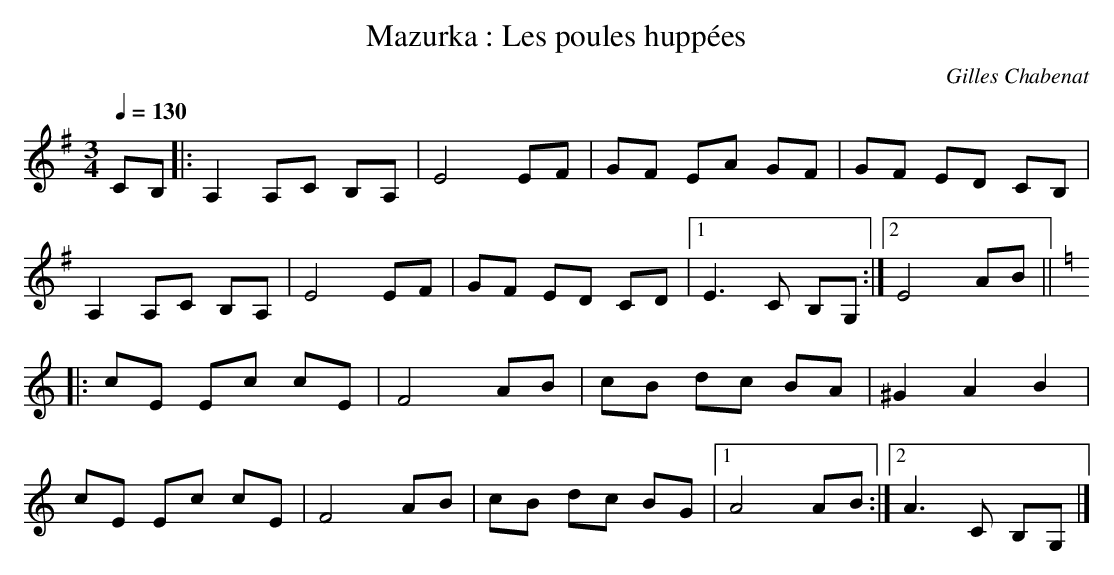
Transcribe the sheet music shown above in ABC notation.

X:1
T:Mazurka : Les poules huppées
C:Gilles Chabenat
L:1/16
Q:1/4=130
M:3/4
K:G
C2B,2 |: A,4 A,2C2 B,2A,2 | E8 E2F2 | G2F2 E2A2 G2F2 | G2F2 E2D2 C2B,2 |
A,4 A,2C2 B,2A,2 | E8 E2F2 | G2F2 E2D2 C2D2 |1 E6 C2 B,2G,2 :|2 E8 A2B2 ||
|: [K:C] c2E2 E2c2 c2E2 | F8 A2B2 | c2B2 d2c2 B2A2 | ^G4 A4 B4 |
c2E2 E2c2 c2E2 | F8 A2B2 | c2B2 d2c2 B2G2 |1 A8 A2B2 :|2 A6 C2 B,2G,2 |]
